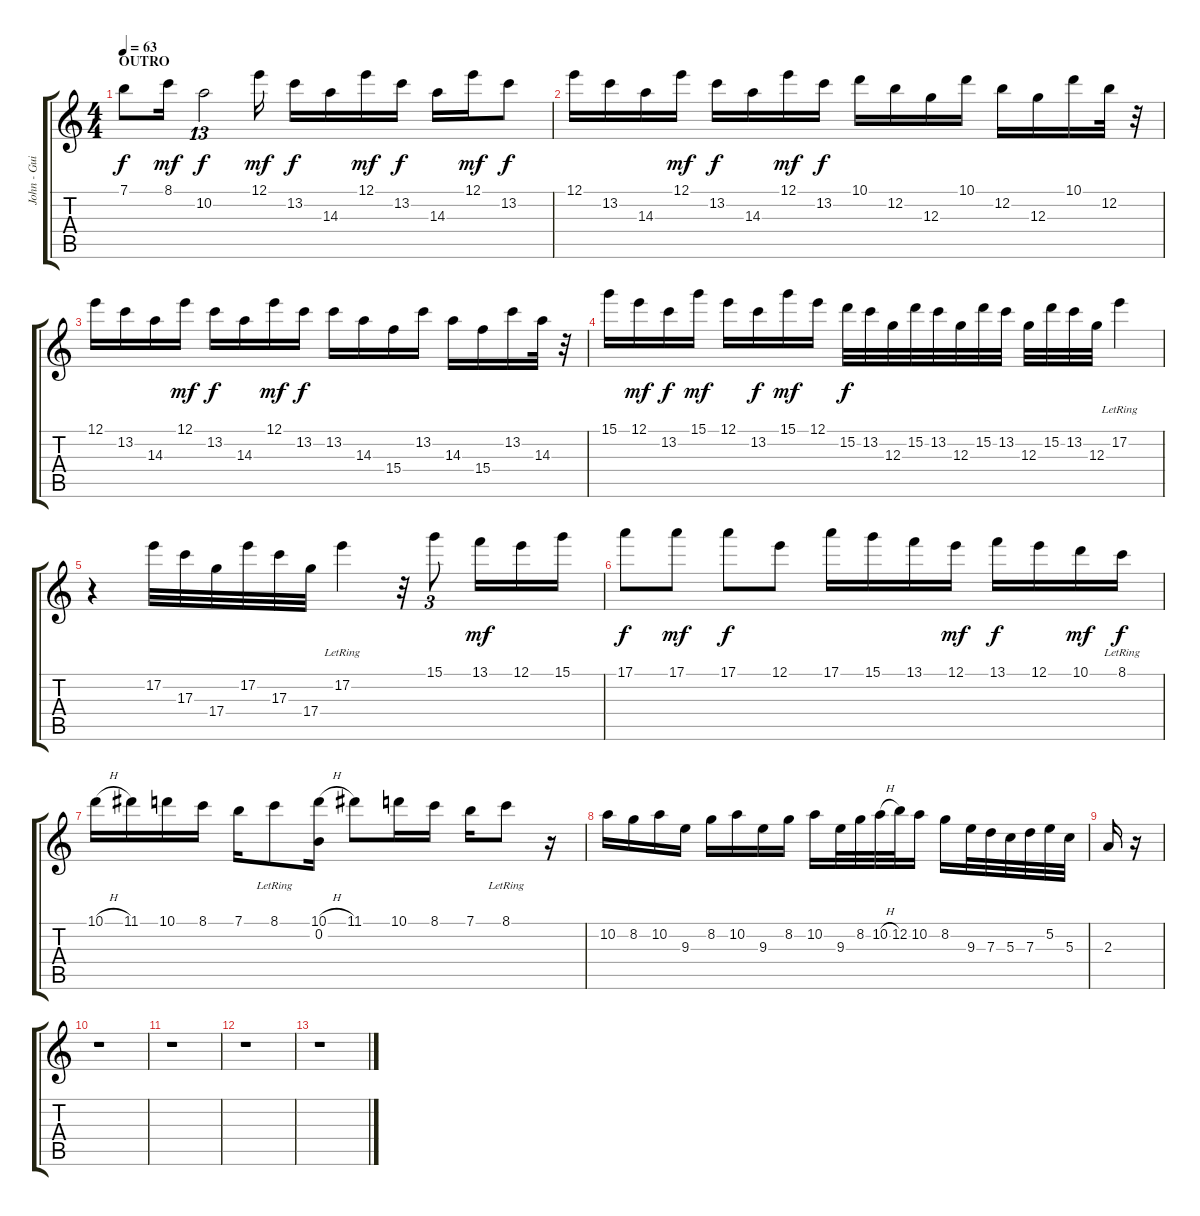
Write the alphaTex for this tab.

\track ("John - Guitar" "John - Gui") {instrument electricguitarjazz}
\staff {score tabs}
\tuning (E4 B3 G3 D3 A2 E2) {hide}
\ts (4 4)
\section ("" "OUTRO")
\tempo 63
\clef g2
\ks c
7.1.8{dy f volume 13 instrument electricguitarjazz} 8.1.16{dy mf} 10.2.2{tu (13 8) dy f} 12.1.16{dy mf} 13.2.16{dy f} 14.3.16 12.1.16{dy mf} 13.2.16{dy f} 14.3.16 12.1.16{dy mf} 13.2.8{dy f} |
12.1.16 13.2.16 14.3.16 12.1.16{dy mf} 13.2.16{dy f} 14.3.16 12.1.16{dy mf} 13.2.16{dy f} 10.1.16 12.2.16 12.3.16 10.1.16 12.2.16 12.3.16 10.1.16 12.2.32 r.32 |
12.1.16 13.2.16 14.3.16 12.1.16{dy mf} 13.2.16{dy f} 14.3.16 12.1.16{dy mf} 13.2.16{dy f} 13.2.16 14.3.16 15.4.16 13.2.16 14.3.16 15.4.16 13.2.16 14.3.32 r.32 |
15.1.16 12.1.16{dy mf} 13.2.16{dy f} 15.1.16{dy mf} 12.1.16 13.2.16{dy f} 15.1.16{dy mf} 12.1.16 15.2.32{dy f} 13.2.32 12.3.32 15.2.32 13.2.32 12.3.32 15.2.32 13.2.32 12.3.32 15.2.32 13.2.32 12.3.32 17.2{lr}.4 |
r.4 17.2.32 17.3.32 17.4.32 17.2.32 17.3.32 17.4.32 17.2{lr}.4 r.32 15.1.8{tu (3 2)} 13.1.16{dy mf} 12.1.16 15.1.16 |
17.1.8{dy f} 17.1.8{dy mf} 17.1.8{dy f} 12.1.8 17.1.16 15.1.16 13.1.16 12.1.16{dy mf} 13.1.16{dy f} 12.1.16 10.1.16{dy mf} 8.1{lr}.16{dy f} |
10.1{h}.16 11.1.16 10.1.16 8.1.16 7.1.16 8.1{lr}.8 (10.1{h} 0.2).16 11.1.8 10.1.16 8.1.16 7.1.16 8.1{lr}.8 r.16 |
10.2.16 8.2.16 10.2.16 9.3.16 8.2.16 10.2.16 9.3.16 8.2.16 10.2.16 9.3.32 8.2.32 10.2{h}.32 12.2.32 10.2.16 8.2.16 9.3.32 7.3.32 5.3.32 7.3.32 5.2.32 5.3.32 |
2.3.16 r.16 |
r.1 |
r.1 |
r.1 |
r.1
